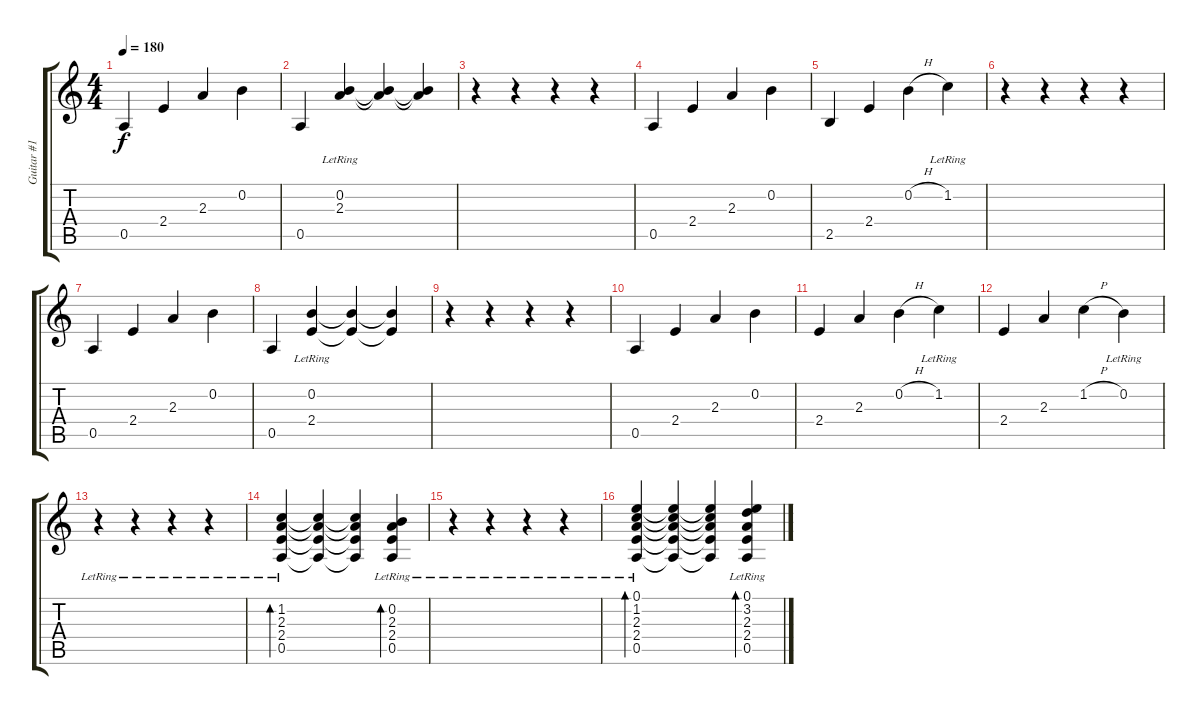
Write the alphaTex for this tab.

\track ("Guitar #1" "Guitar #1") {instrument acousticguitarnylon}
\staff {score tabs}
\tuning (E4 B3 G3 D3 A2 E2) {hide}
\ts (4 4)
\tempo 180
\clef g2
\ks c
0.5.4{dy f instrument acousticguitarnylon} 2.4.4 2.3.4 0.2.4 |
0.5.4 (0.2{lr} 2.3{lr}).4 (0.2{t} 2.3{t}).4 (0.2{t} 2.3{t}).4 |
r.4 r.4 r.4 r.4 |
0.5.4 2.4.4 2.3.4 0.2.4 |
2.5.4 2.4.4 0.2{h}.4 1.2{lr}.4 |
r.4 r.4 r.4 r.4 |
0.5.4 2.4.4 2.3.4 0.2.4 |
0.5.4 (0.2{lr} 2.4{lr}).4 (0.2{t} 2.4{t}).4 (0.2{t} 2.4{t}).4 |
r.4 r.4 r.4 r.4 |
0.5.4 2.4.4 2.3.4 0.2.4 |
2.4.4 2.3.4 0.2{h}.4 1.2{lr}.4 |
2.4.4 2.3.4 1.2{h}.4 0.2{lr}.4 |
r.4 r.4 r.4 r.4 |
(1.2{lr} 2.3{lr} 2.4{lr} 0.5{lr}).4{bd 240} (1.2{t} 2.3{t} 2.4{t} 0.5{t}).4 (1.2{t} 2.3{t} 2.4{t} 0.5{t}).4 (0.2{lr} 2.3{lr} 2.4{lr} 0.5{lr}).4{bd 240} |
r.4 r.4 r.4 r.4 |
(0.1{lr} 1.2{lr} 2.3{lr} 2.4{lr} 0.5{lr}).4{bd 240} (0.1{t} 1.2{t} 2.3{t} 2.4{t} 0.5{t}).4 (0.1{t} 1.2{t} 2.3{t} 2.4{t} 0.5{t}).4 (0.1{lr} 3.2{h} 2.3{lr} 2.4{lr} 0.5{lr}).4{bd 240}
